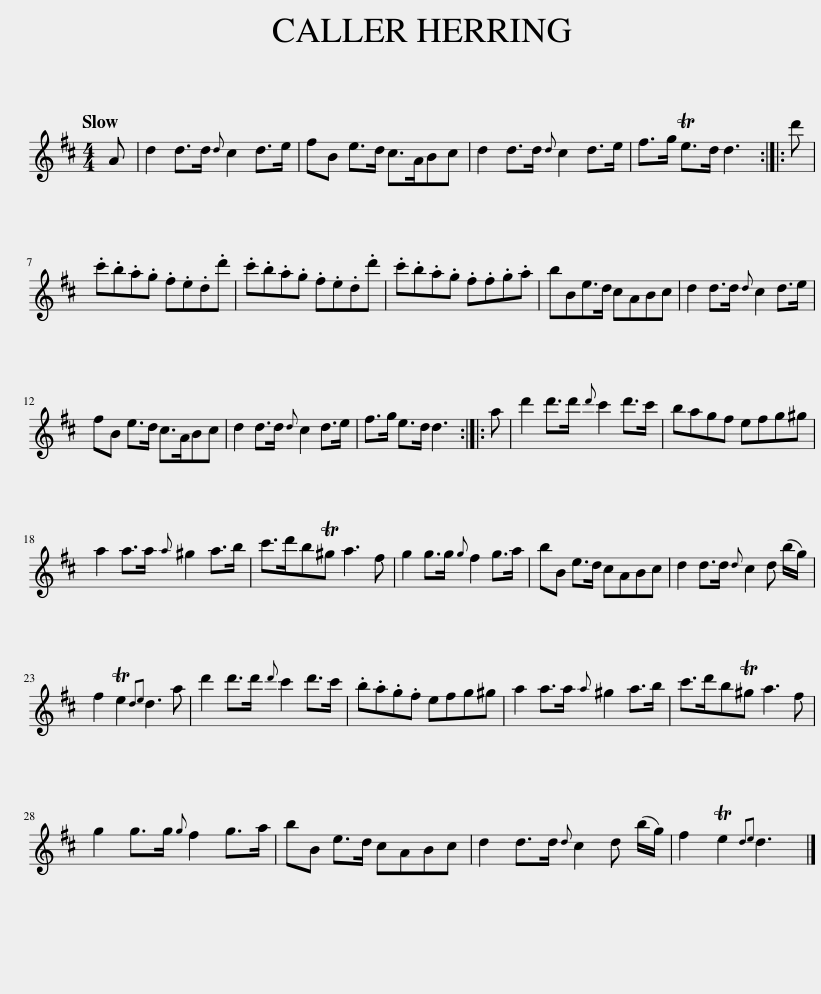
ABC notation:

X:1
L:1/8
Q:1/4=120
M:4/4
I:linebreak $
K:D
V:1 treble
V:1
 A | d2 d>d{d} c2 d>e | fB e>d c>ABc | d2 d>d{d} c2 d>e | f>g Te>d d3 :: %5
 d' |$ .c'.b.a.g .f.e.d.d' | .c'.b.a.g .f.e.d.d' | .c'.b.a.g .f.f.g.a | bBe>d cABc | %10
 d2 d>d{d} c2 d>e |$ fB e>d c>ABc | d2 d>d{d} c2 d>e | f>g e>d d3 :: a | %15
 d'2 d'>d'{d'} c'2 d'>c' | bagf efg^g |$ a2 a>a{a} ^g2 a>b | c'>d'bT^g a3 f | g2 g>g{g} f2 g>a | %20
 bB e>d cABc | d2 d>d{d} c2 d (b/g/) |$ f2 Te2{de} d3 a | d'2 d'>d'{d'} c'2 d'>c' | .b.a.g.f efg^g | %25
 a2 a>a{a} ^g2 a>b | c'>d'bT^g a3 f |$ g2 g>g{g} f2 g>a | bB e>d cABc | d2 d>d{d} c2 d (b/g/) | %30
 f2 Te2{de} d3 |] %31
